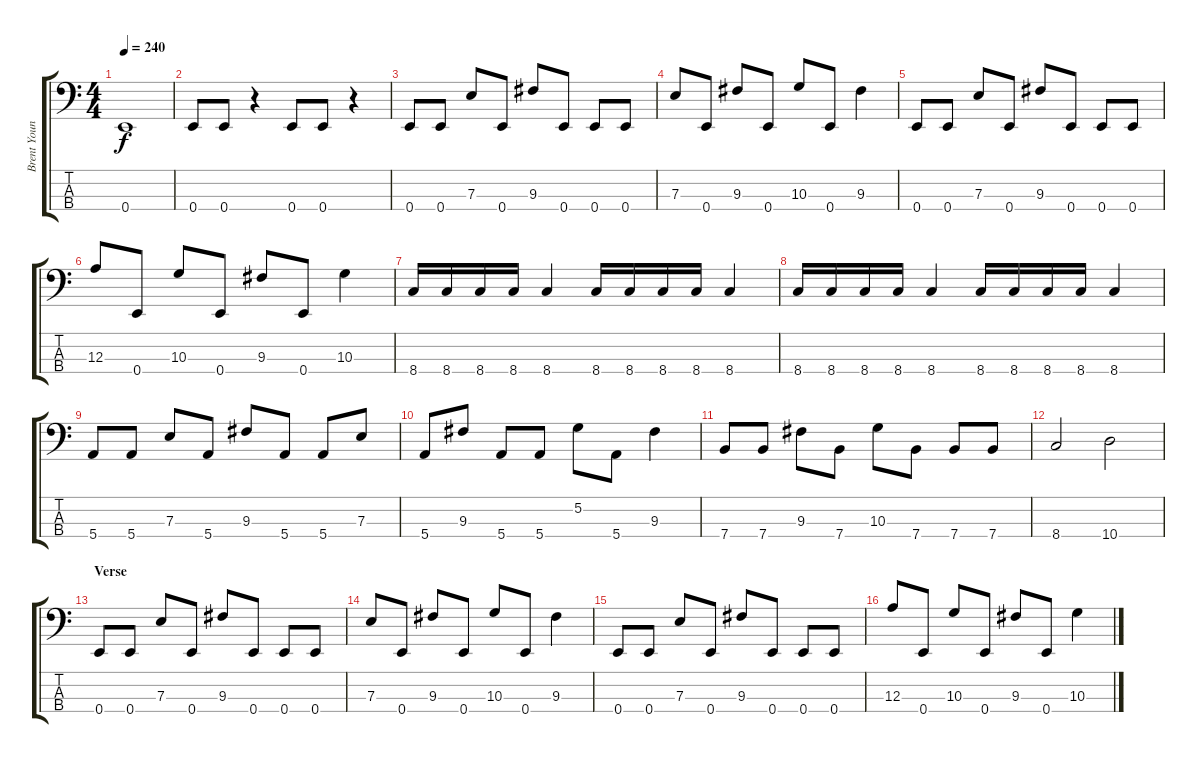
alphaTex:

\track ("Brent Young (Bass)" "Brent Youn") {instrument electricbasspick}
\staff {score tabs}
\tuning (G2 D2 A1 E1) {hide}
\ts (4 4)
\tempo 240
\clef f4
\ks c
0.4.1{dy f instrument electricbasspick} |
0.4.8 0.4.8 r.4 0.4.8 0.4.8 r.4 |
0.4.8 0.4.8 7.3.8 0.4.8 9.3.8 0.4.8 0.4.8 0.4.8 |
7.3.8 0.4.8 9.3.8 0.4.8 10.3.8 0.4.8 9.3.4 |
0.4.8 0.4.8 7.3.8 0.4.8 9.3.8 0.4.8 0.4.8 0.4.8 |
12.3.8 0.4.8 10.3.8 0.4.8 9.3.8 0.4.8 10.3.4 |
8.4.16 8.4.16 8.4.16 8.4.16 8.4.4 8.4.16 8.4.16 8.4.16 8.4.16 8.4.4 |
8.4.16 8.4.16 8.4.16 8.4.16 8.4.4 8.4.16 8.4.16 8.4.16 8.4.16 8.4.4 |
5.4.8 5.4.8 7.3.8 5.4.8 9.3.8 5.4.8 5.4.8 7.3.8 |
5.4.8 9.3.8 5.4.8 5.4.8 5.2.8 5.4.8 9.3.4 |
7.4.8 7.4.8 9.3.8 7.4.8 10.3.8 7.4.8 7.4.8 7.4.8 |
8.4.2 10.4.2 |
\section ("" "Verse")
0.4.8 0.4.8 7.3.8 0.4.8 9.3.8 0.4.8 0.4.8 0.4.8 |
7.3.8 0.4.8 9.3.8 0.4.8 10.3.8 0.4.8 9.3.4 |
0.4.8 0.4.8 7.3.8 0.4.8 9.3.8 0.4.8 0.4.8 0.4.8 |
12.3.8 0.4.8 10.3.8 0.4.8 9.3.8 0.4.8 10.3.4
